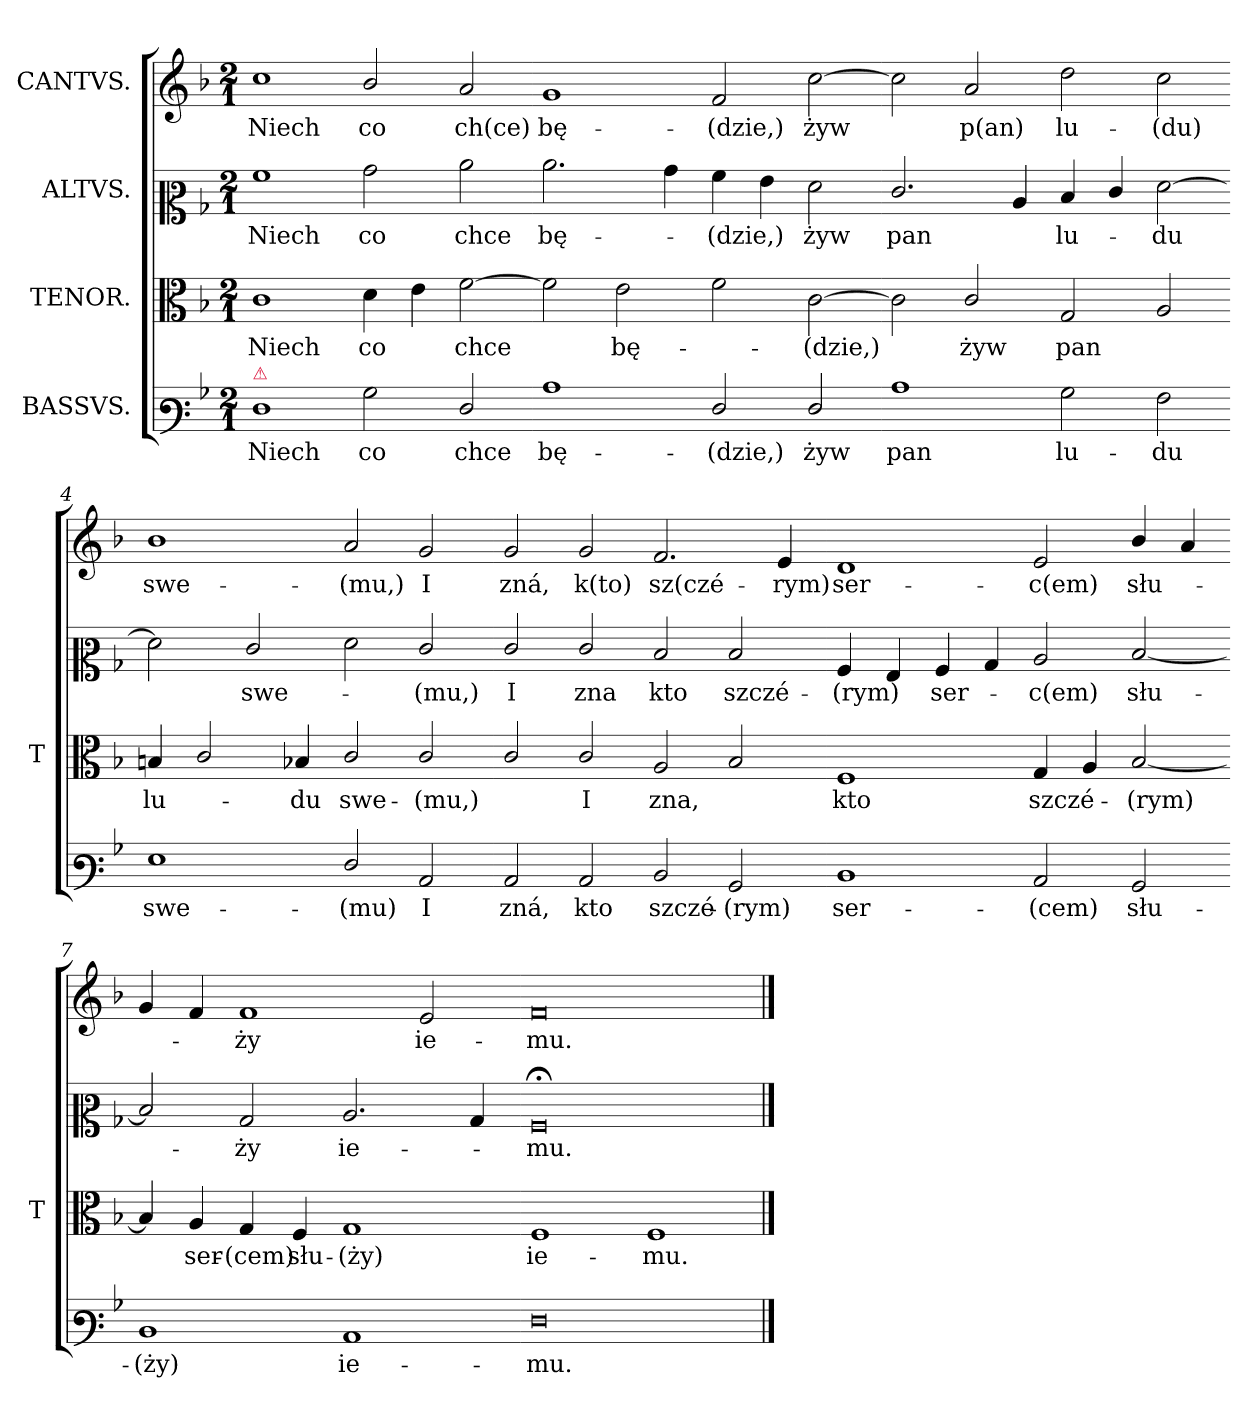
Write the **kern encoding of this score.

**kern	**text	**kern	**text	**kern	**text	**kern	**text
*part4	*part4	*part3	*part3	*part2	*part2	*part1	*part1
*staff4	*staff4	*staff3	*staff3	*staff2	*staff2	*staff1	*staff1
*I"BASSVS.	*	*I"TENOR.	*	*I"ALTVS.	*	*I"CANTVS.	*
*	*	*I'T	*	*	*	*	*
*clefF3	*	*clefC3	*	*clefC2	*	*clefG2	*
*k[b-]	*	*k[b-]	*	*k[b-]	*	*k[b-]	*
*F:	*	*F:	*	*F:	*	*F:	*
*M2/1	*	*M2/1	*	*M2/1	*	*M2/1	*
*MM300	*	*MM300	*	*MM300	*	*MM300	*
=1	=1	=1	=1	=1	=1	=1	=1
!LO:TX:a:color=crimson:t=⚠	!	!	!	!	!	!	!
1F\	Niech	1c\	Niech	1a\	Niech	1cc\	Niech
2B-\	co	4d\	co	2b-\	co	2b-/	co
.	.	4e\	.	.	.	.	.
2F/	chce	[2f\	chce	2cc\	chce	2a/	ch(ce)
=2-	=2-	=2-	=2-	=2-	=2-	=2-	=2-
1c\	bę-	2f\]	.	2.cc\	bę-	1g/	bę-
.	.	2e\	bę-	.	.	.	.
.	.	.	.	4b-\	.	.	.
2F/	-(dzie,)	2f\	.	4a\	-(dzie,)	2f/	-(dzie,)
.	.	.	.	4g\	.	.	.
2F/	żyw	[2c\	-(dzie,)	2f\	żyw	[2cc\	żyw
=3-	=3-	=3-	=3-	=3-	=3-	=3-	=3-
1c\	pan	2c\]	.	2.e/	pan	2cc\]	.
.	.	2c/	żyw	.	.	2a/	p(an)
.	.	.	.	4c/	.	.	.
2B-\	lu-	2G/	pan	4d/	lu-	2dd\	lu-
.	.	.	.	4e/	.	.	.
2A\	-du	2A/	.	[2f\	-du	2cc\	-(du)
=4-	=4-	=4-	=4-	=4-	=4-	=4-	=4-
1G\	swe-	4Bn/	lu-	2f\]	.	1b-\	swe-
.	.	2c/	.	.	.	.	.
.	.	.	.	2e/	swe-	.	.
.	.	4B-X/	-du	.	.	.	.
2F/	-(mu)	2c/	swe-	2f\	.	2a/	-(mu,)
2C/	I	2c/	-(mu,)	2e/	-(mu,)	2g/	I
=5-	=5-	=5-	=5-	=5-	=5-	=5-	=5-
2C/	zná,	2c/	.	2e/	I	2g/	zná,
2C/	kto	2c/	I	2e/	zna	2g/	k(to)
2D/	szczé-	2A/	zna,	2d/	kto	2.f/	sz(czé-
2BB-/	-(rym)	2B-/	.	2d/	szczé-	.	.
.	.	.	.	.	.	4e/	-rym)
=6-	=6-	=6-	=6-	=6-	=6-	=6-	=6-
1D/	ser-	1F/	kto	4A/	-(rym)	1d/	ser-
.	.	.	.	4G/	.	.	.
.	.	.	.	4A/	ser-	.	.
.	.	.	.	4B-/	.	.	.
2C/	-(cem)	4G/	szczé-	2c/	-c(em)	2e/	-c(em)
.	.	4A/	.	.	.	.	.
2BB-/	słu-	[2B-/	-(rym)	[2d/	słu-	4b-/	słu-
.	.	.	.	.	.	4a/	.
=7-	=7-	=7-	=7-	=7-	=7-	=7-	=7-
1D/	-(ży)	4B-/]	.	2d/]	.	4g/	.
.	.	4A/	ser-	.	.	4f/	.
.	.	4G/	-(cem)	2B-/	-ży	1f/	-ży
.	.	4F/	słu-	.	.	.	.
1C/	ie-	1G/	-(ży)	2.c/	ie-	.	.
.	.	.	.	.	.	2e/	ie-
.	.	.	.	4B-/	.	.	.
=8-	=8-	=8-	=8-	=8-	=8-	=8-	=8-
0F\	-mu.	1F/	ie-	0A;</	-mu.	0f/	-mu.
.	.	1F/	-mu.	.	.	.	.
==	==	==	==	==	==	==	==
*-	*-	*-	*-	*-	*-	*-	*-
